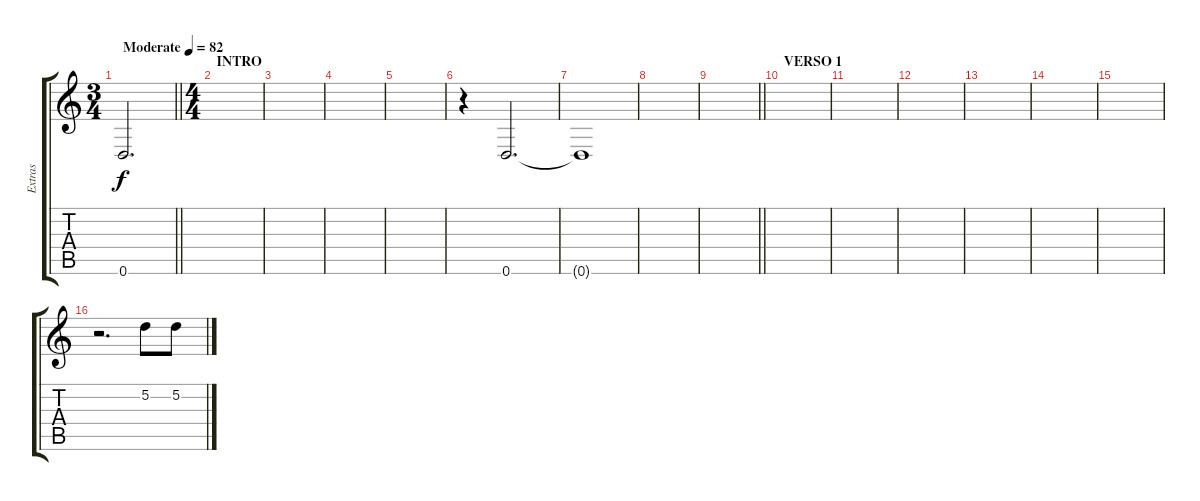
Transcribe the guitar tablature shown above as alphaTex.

\track ("Extras" "Extras") {instrument distortionguitar}
\staff {score tabs}
\tuning (D4 A3 F3 C3 G2 D2) {hide}
\ts (3 4)
\tempo (82 "Moderate")
\clef g2
\barLineRight lightlight
\ks c
0.6.2{d dy f volume 11 balance 8 instrument seashore} |
\ts (4 4)
\section ("" "INTRO")
|
|
|
|
r.4{volume 11 balance 3 instrument seashore} 0.6.2{d} |
0.6{t}.1 |
|
\barLineRight lightlight
|
\section ("" "VERSO 1")
|
|
|
|
|
|
r.2{d volume 9 balance 13 instrument distortionguitar} 5.2.8 5.2.8
